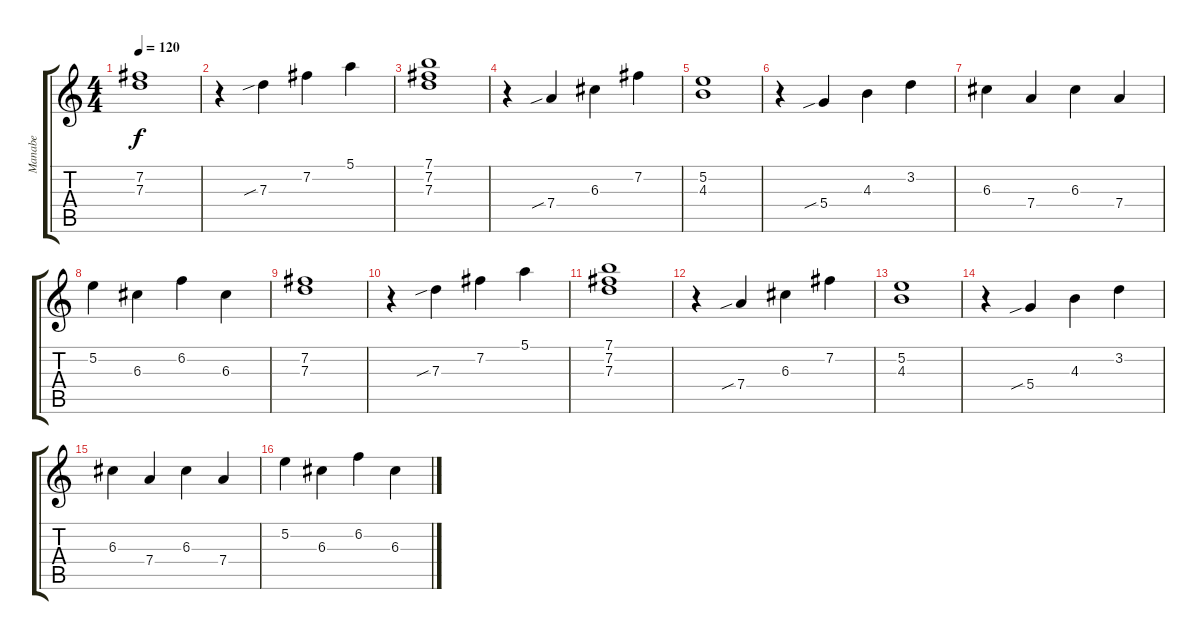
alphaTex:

\track ("Manabe" "Manabe") {instrument electricguitarjazz}
\staff {score tabs}
\tuning (E4 B3 G3 D3 A2 E2) {hide}
\ts (4 4)
\tempo 120
\clef g2
\ks c
(7.2 7.3).1{dy f} |
r.4 7.3{sib}.4 7.2.4 5.1.4 |
(7.1 7.2 7.3).1 |
r.4 7.4{sib}.4 6.3.4 7.2.4 |
(5.2 4.3).1 |
r.4 5.4{sib}.4 4.3.4 3.2.4 |
6.3.4 7.4.4 6.3.4 7.4.4 |
5.2.4 6.3.4 6.2.4 6.3.4 |
(7.2 7.3).1 |
r.4 7.3{sib}.4 7.2.4 5.1.4 |
(7.1 7.2 7.3).1 |
r.4 7.4{sib}.4 6.3.4 7.2.4 |
(5.2 4.3).1 |
r.4 5.4{sib}.4 4.3.4 3.2.4 |
6.3.4 7.4.4 6.3.4 7.4.4 |
5.2.4 6.3.4 6.2.4 6.3.4
